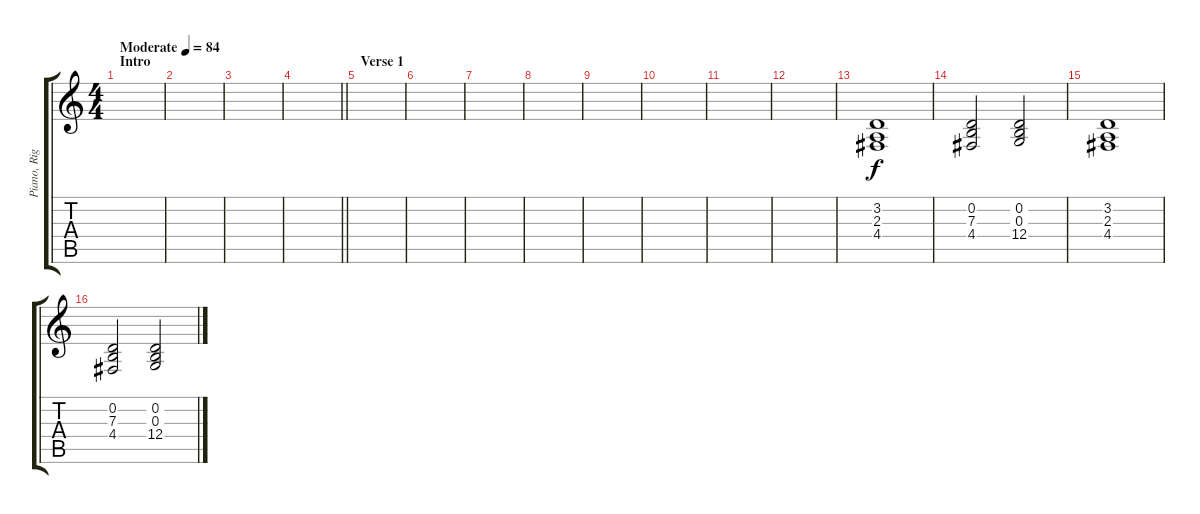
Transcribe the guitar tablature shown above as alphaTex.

\track ("Piano, Right Hand" "Piano, Rig") {instrument acousticgrandpiano}
\staff {score tabs}
\tuning (E4 B3 G3 D3 A2 E2) {hide}
\ts (4 4)
\section ("" "Intro")
\tempo (84 "Moderate")
\clef g2
\ks c
|
|
|
\barLineRight lightlight
|
\section ("" "Verse 1")
|
|
|
|
|
|
|
|
(3.2 2.3 4.4).1 |
(0.2 7.3 4.4).2 (0.2 0.3 12.4).2 |
(3.2 2.3 4.4).1 |
(0.2 7.3 4.4).2 (0.2 0.3 12.4).2
